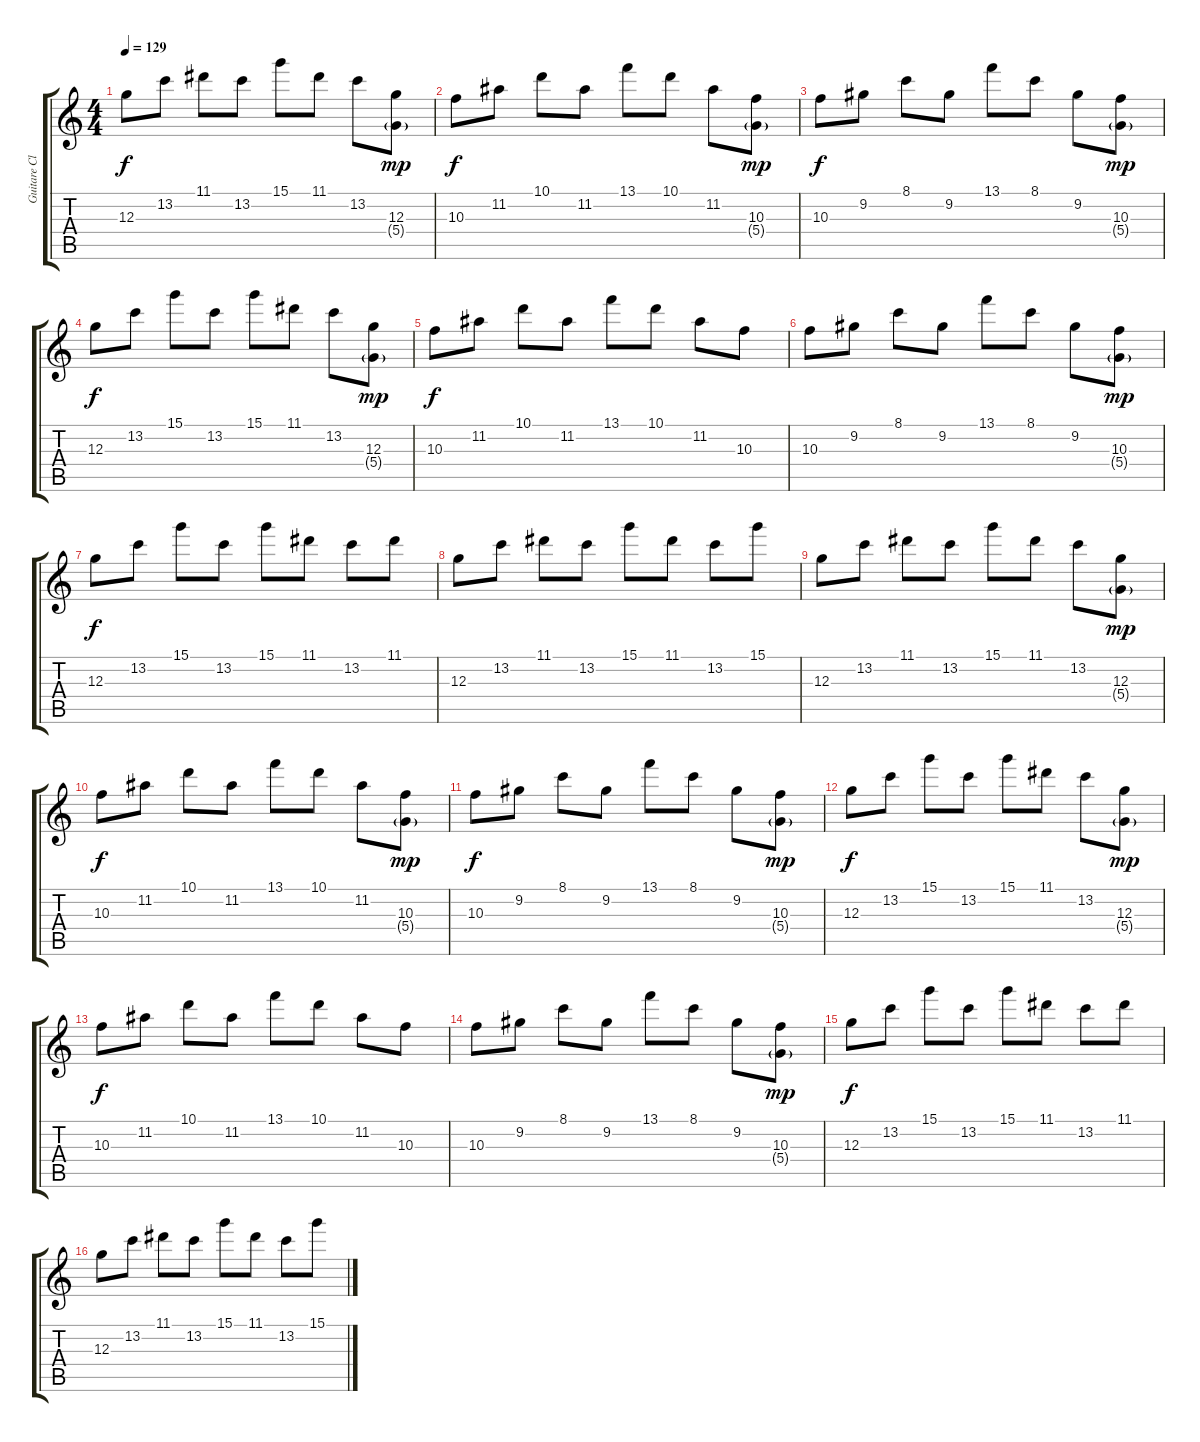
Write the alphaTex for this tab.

\track ("Guitare Clean" "Guitare Cl") {instrument distortionguitar}
\staff {score tabs}
\tuning (E4 B3 G3 D3 A2 E2) {hide}
\ts (4 4)
\tempo 129
\clef g2
\ks c
12.3.8{dy f} 13.2.8 11.1.8 13.2.8 15.1.8 11.1.8 13.2.8 (12.3 5.4{g}).8{dy mp} |
10.3.8{dy f} 11.2.8 10.1.8 11.2.8 13.1.8 10.1.8 11.2.8 (10.3 5.4{g}).8{dy mp} |
10.3.8{dy f} 9.2.8 8.1.8 9.2.8 13.1.8 8.1.8 9.2.8 (10.3 5.4{g}).8{dy mp} |
12.3.8{dy f} 13.2.8 15.1.8 13.2.8 15.1.8 11.1.8 13.2.8 (12.3 5.4{g}).8{dy mp} |
10.3.8{dy f} 11.2.8 10.1.8 11.2.8 13.1.8 10.1.8 11.2.8 10.3.8 |
10.3.8 9.2.8 8.1.8 9.2.8 13.1.8 8.1.8 9.2.8 (10.3 5.4{g}).8{dy mp} |
12.3.8{dy f} 13.2.8 15.1.8 13.2.8 15.1.8 11.1.8 13.2.8 11.1.8 |
12.3.8 13.2.8 11.1.8 13.2.8 15.1.8 11.1.8 13.2.8 15.1.8 |
12.3.8 13.2.8 11.1.8 13.2.8 15.1.8 11.1.8 13.2.8 (12.3 5.4{g}).8{dy mp} |
10.3.8{dy f} 11.2.8 10.1.8 11.2.8 13.1.8 10.1.8 11.2.8 (10.3 5.4{g}).8{dy mp} |
10.3.8{dy f} 9.2.8 8.1.8 9.2.8 13.1.8 8.1.8 9.2.8 (10.3 5.4{g}).8{dy mp} |
12.3.8{dy f} 13.2.8 15.1.8 13.2.8 15.1.8 11.1.8 13.2.8 (12.3 5.4{g}).8{dy mp} |
10.3.8{dy f} 11.2.8 10.1.8 11.2.8 13.1.8 10.1.8 11.2.8 10.3.8 |
10.3.8 9.2.8 8.1.8 9.2.8 13.1.8 8.1.8 9.2.8 (10.3 5.4{g}).8{dy mp} |
12.3.8{dy f} 13.2.8 15.1.8 13.2.8 15.1.8 11.1.8 13.2.8 11.1.8 |
12.3.8 13.2.8 11.1.8 13.2.8 15.1.8 11.1.8 13.2.8 15.1.8
